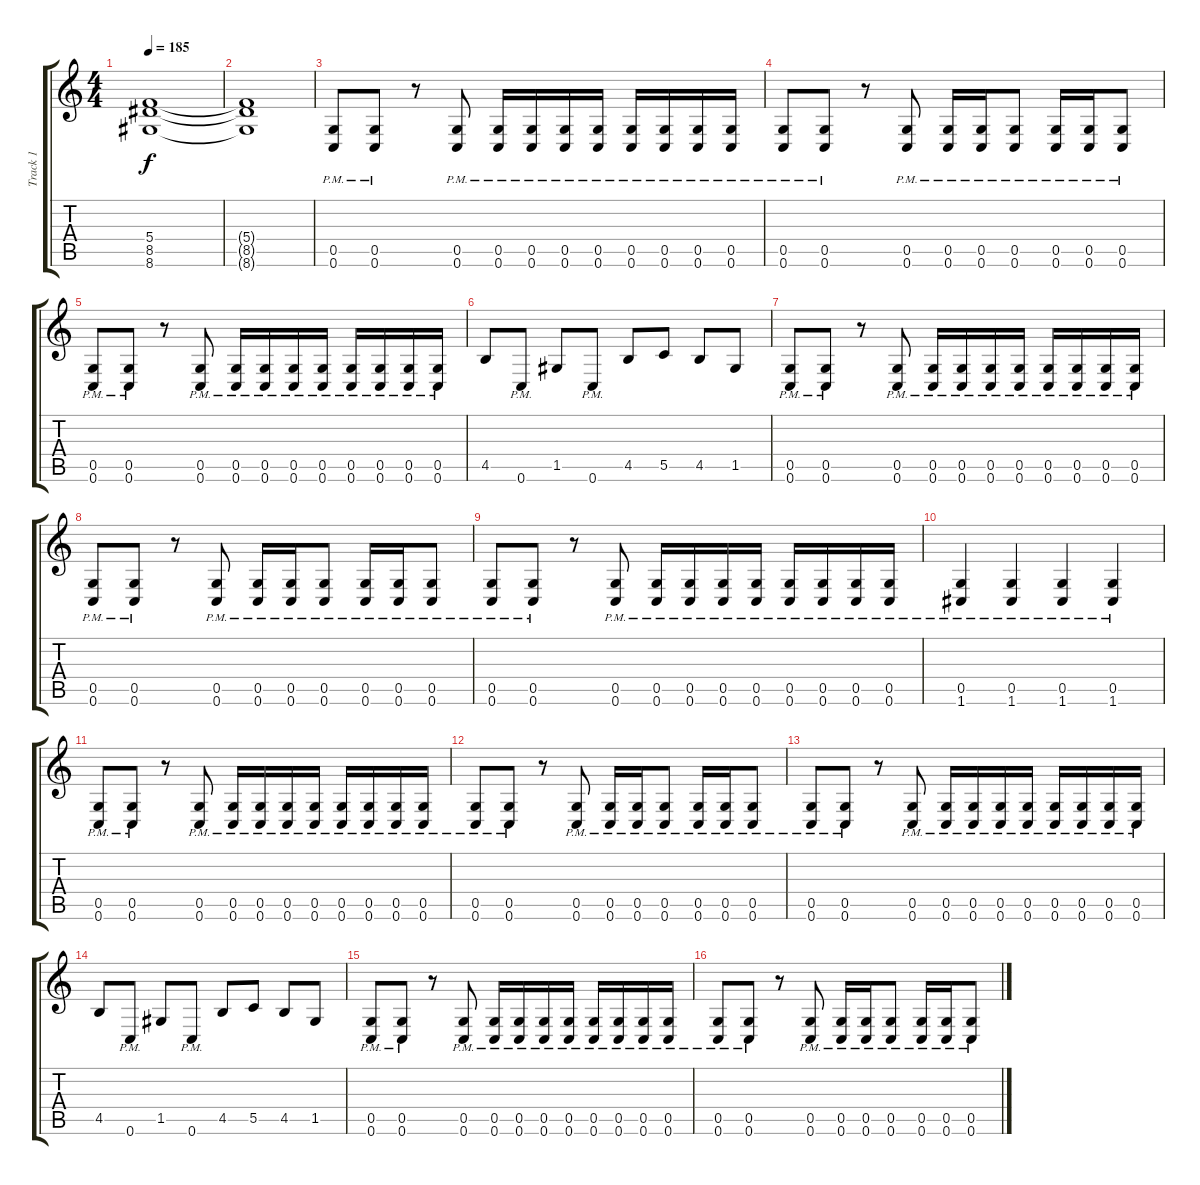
\track ("Track 1" "Track 1") {instrument distortionguitar}
\staff {score tabs}
\tuning (D4 A3 F3 C3 G2 C2) {hide}
\ts (4 4)
\tempo 185
\clef g2
\ks c
(5.4 8.5 8.6).1{dy f} |
(5.4{t} 8.5{t} 8.6{t}).1 |
(0.5{pm} 0.6{pm}).8 (0.5{pm} 0.6{pm}).8 r.8 (0.5{pm} 0.6{pm}).8 (0.5{pm} 0.6{pm}).16 (0.5{pm} 0.6{pm}).16 (0.5{pm} 0.6{pm}).16 (0.5{pm} 0.6{pm}).16 (0.5{pm} 0.6{pm}).16 (0.5{pm} 0.6{pm}).16 (0.5{pm} 0.6{pm}).16 (0.5{pm} 0.6{pm}).16 |
(0.5{pm} 0.6{pm}).8 (0.5{pm} 0.6{pm}).8 r.8 (0.5{pm} 0.6{pm}).8 (0.5{pm} 0.6{pm}).16 (0.5{pm} 0.6{pm}).16 (0.5{pm} 0.6{pm}).8 (0.5{pm} 0.6{pm}).16 (0.5{pm} 0.6{pm}).16 (0.5{pm} 0.6{pm}).8 |
(0.5{pm} 0.6{pm}).8 (0.5{pm} 0.6{pm}).8 r.8 (0.5{pm} 0.6{pm}).8 (0.5{pm} 0.6{pm}).16 (0.5{pm} 0.6{pm}).16 (0.5{pm} 0.6{pm}).16 (0.5{pm} 0.6{pm}).16 (0.5{pm} 0.6{pm}).16 (0.5{pm} 0.6{pm}).16 (0.5{pm} 0.6{pm}).16 (0.5{pm} 0.6{pm}).16 |
4.5.8 0.6{pm}.8 1.5.8 0.6{pm}.8 4.5.8 5.5.8 4.5.8 1.5.8 |
(0.5{pm} 0.6{pm}).8 (0.5{pm} 0.6{pm}).8 r.8 (0.5{pm} 0.6{pm}).8 (0.5{pm} 0.6{pm}).16 (0.5{pm} 0.6{pm}).16 (0.5{pm} 0.6{pm}).16 (0.5{pm} 0.6{pm}).16 (0.5{pm} 0.6{pm}).16 (0.5{pm} 0.6{pm}).16 (0.5{pm} 0.6{pm}).16 (0.5{pm} 0.6{pm}).16 |
(0.5{pm} 0.6{pm}).8 (0.5{pm} 0.6{pm}).8 r.8 (0.5{pm} 0.6{pm}).8 (0.5{pm} 0.6{pm}).16 (0.5{pm} 0.6{pm}).16 (0.5{pm} 0.6{pm}).8 (0.5{pm} 0.6{pm}).16 (0.5{pm} 0.6{pm}).16 (0.5{pm} 0.6{pm}).8 |
(0.5{pm} 0.6{pm}).8 (0.5{pm} 0.6{pm}).8 r.8 (0.5{pm} 0.6{pm}).8 (0.5{pm} 0.6{pm}).16 (0.5{pm} 0.6{pm}).16 (0.5{pm} 0.6{pm}).16 (0.5{pm} 0.6{pm}).16 (0.5{pm} 0.6{pm}).16 (0.5{pm} 0.6{pm}).16 (0.5{pm} 0.6{pm}).16 (0.5{pm} 0.6{pm}).16 |
(0.5{pm} 1.6{pm}).4 (0.5{pm} 1.6{pm}).4 (0.5{pm} 1.6{pm}).4 (0.5{pm} 1.6{pm}).4 |
(0.5{pm} 0.6{pm}).8 (0.5{pm} 0.6{pm}).8 r.8 (0.5{pm} 0.6{pm}).8 (0.5{pm} 0.6{pm}).16 (0.5{pm} 0.6{pm}).16 (0.5{pm} 0.6{pm}).16 (0.5{pm} 0.6{pm}).16 (0.5{pm} 0.6{pm}).16 (0.5{pm} 0.6{pm}).16 (0.5{pm} 0.6{pm}).16 (0.5{pm} 0.6{pm}).16 |
(0.5{pm} 0.6{pm}).8 (0.5{pm} 0.6{pm}).8 r.8 (0.5{pm} 0.6{pm}).8 (0.5{pm} 0.6{pm}).16 (0.5{pm} 0.6{pm}).16 (0.5{pm} 0.6{pm}).8 (0.5{pm} 0.6{pm}).16 (0.5{pm} 0.6{pm}).16 (0.5{pm} 0.6{pm}).8 |
(0.5{pm} 0.6{pm}).8 (0.5{pm} 0.6{pm}).8 r.8 (0.5{pm} 0.6{pm}).8 (0.5{pm} 0.6{pm}).16 (0.5{pm} 0.6{pm}).16 (0.5{pm} 0.6{pm}).16 (0.5{pm} 0.6{pm}).16 (0.5{pm} 0.6{pm}).16 (0.5{pm} 0.6{pm}).16 (0.5{pm} 0.6{pm}).16 (0.5{pm} 0.6{pm}).16 |
4.5.8 0.6{pm}.8 1.5.8 0.6{pm}.8 4.5.8 5.5.8 4.5.8 1.5.8 |
(0.5{pm} 0.6{pm}).8 (0.5{pm} 0.6{pm}).8 r.8 (0.5{pm} 0.6{pm}).8 (0.5{pm} 0.6{pm}).16 (0.5{pm} 0.6{pm}).16 (0.5{pm} 0.6{pm}).16 (0.5{pm} 0.6{pm}).16 (0.5{pm} 0.6{pm}).16 (0.5{pm} 0.6{pm}).16 (0.5{pm} 0.6{pm}).16 (0.5{pm} 0.6{pm}).16 |
(0.5{pm} 0.6{pm}).8 (0.5{pm} 0.6{pm}).8 r.8 (0.5{pm} 0.6{pm}).8 (0.5{pm} 0.6{pm}).16 (0.5{pm} 0.6{pm}).16 (0.5{pm} 0.6{pm}).8 (0.5{pm} 0.6{pm}).16 (0.5{pm} 0.6{pm}).16 (0.5{pm} 0.6{pm}).8
